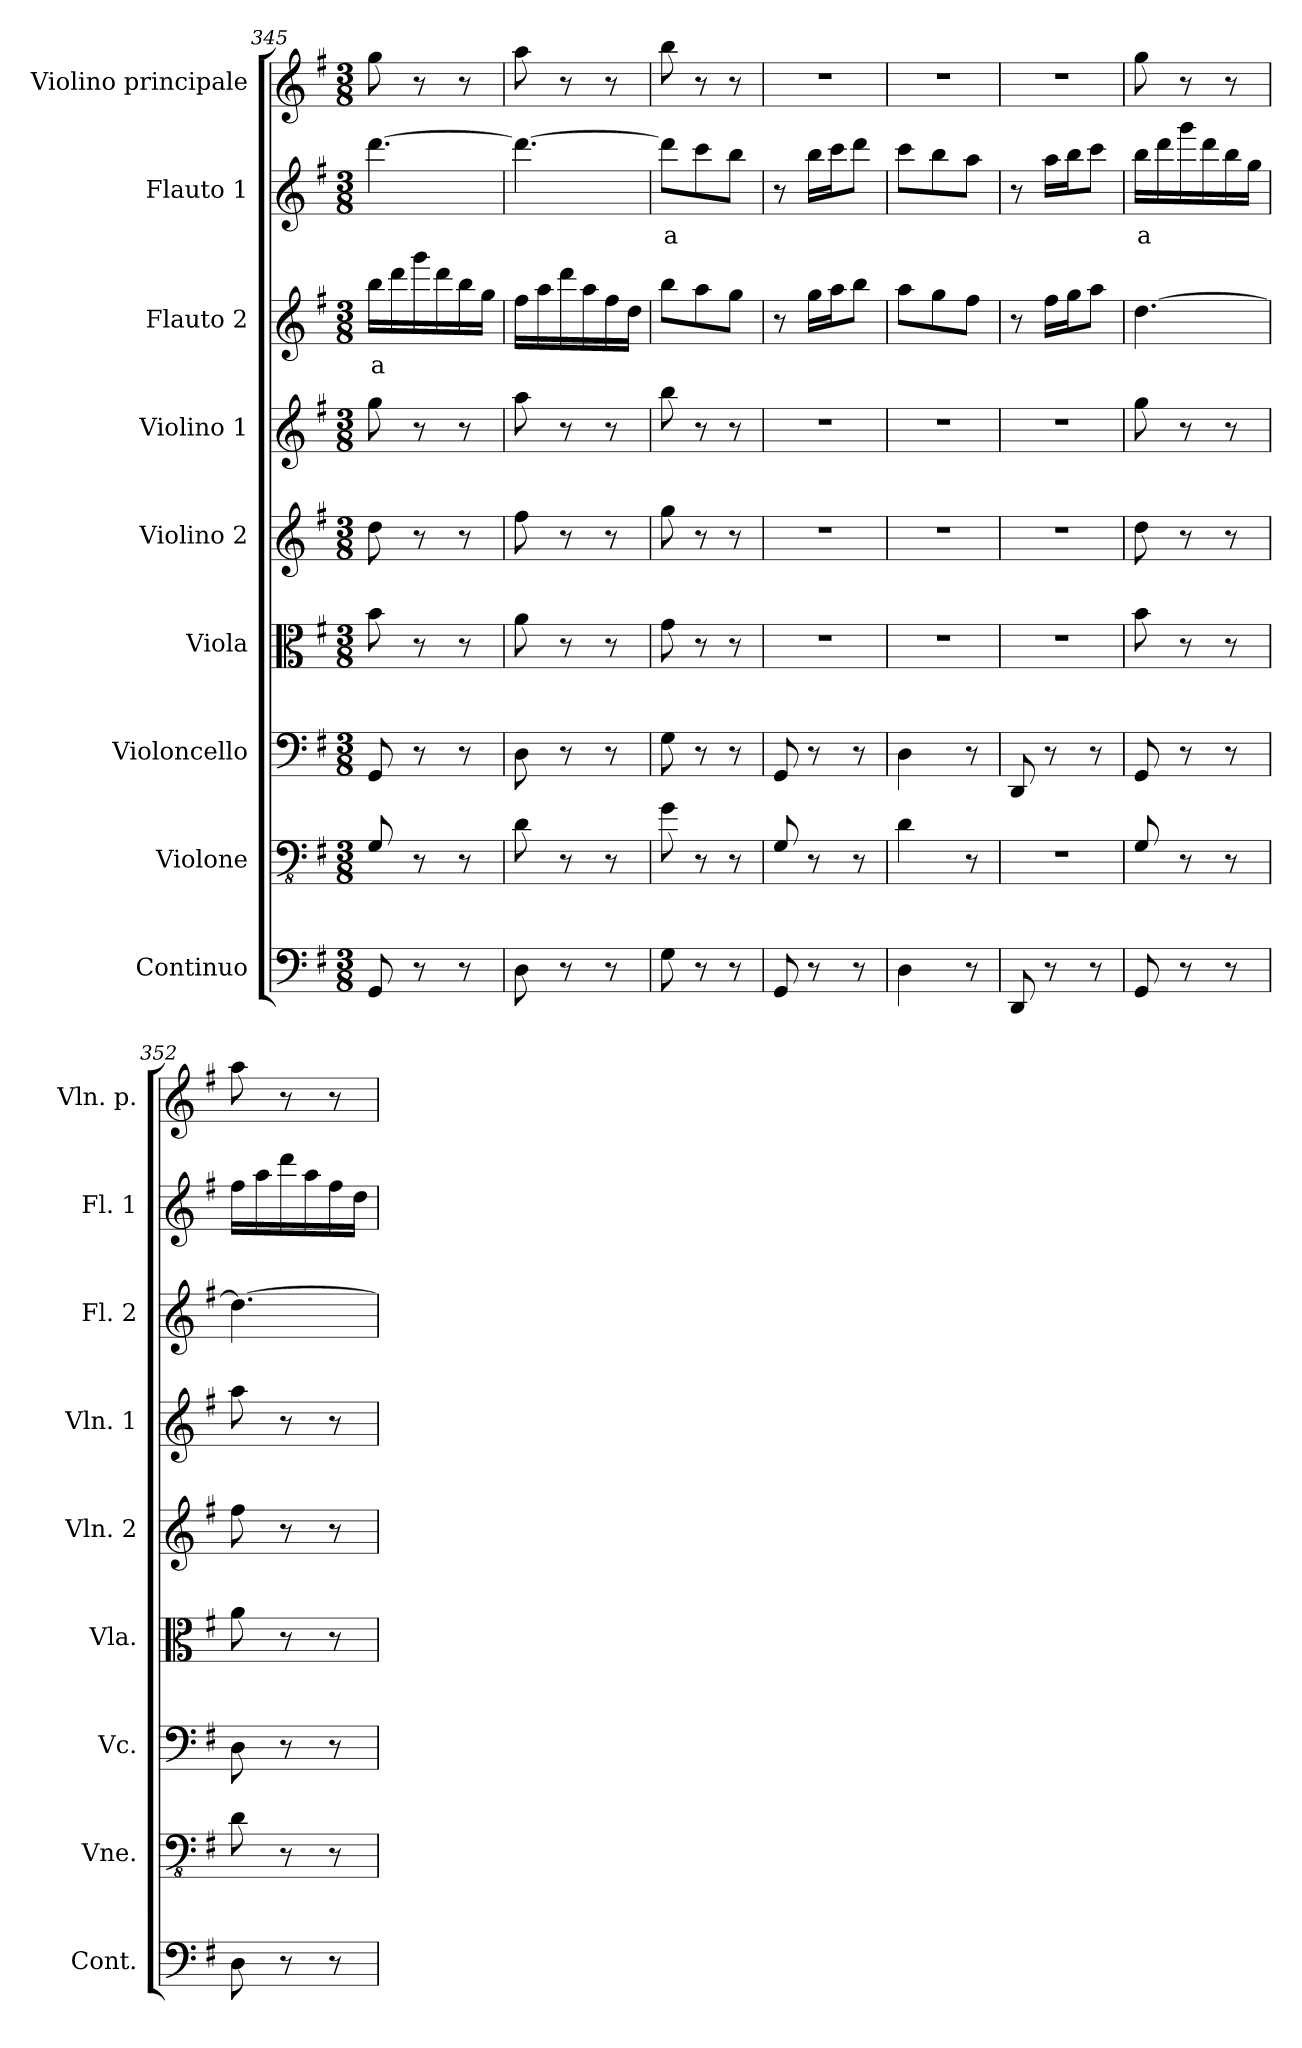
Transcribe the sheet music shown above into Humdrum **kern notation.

**kern	**kern	**kern	**kern	**kern	**kern	**kern	**text	**kern	**text	**kern
*part9	*part8	*part7	*part6	*part5	*part4	*part3	*part3	*part2	*part2	*part1
*staff9	*staff8	*staff7	*staff6	*staff5	*staff4	*staff3	*staff3	*staff2	*staff2	*staff1
*I"Continuo	*I"Violone	*I"Violoncello	*I"Viola	*I"Violino 2	*I"Violino 1	*I"Flauto 2	*	*I"Flauto 1	*	*I"Violino principale
*I'Cont.	*I'Vne.	*I'Vc.	*I'Vla.	*I'Vln. 2	*I'Vln. 1	*I'Fl. 2	*	*I'Fl. 1	*	*I'Vln. p.
*clefF4	*clefFv4	*clefF4	*clefC3	*clefG2	*clefG2	*clefG2	*	*clefG2	*	*clefG2
*	*ITrd7c12	*	*	*	*	*	*	*	*	*
*k[f#]	*k[f#]	*k[f#]	*k[f#]	*k[f#]	*k[f#]	*k[f#]	*	*k[f#]	*	*k[f#]
*M3/8	*M3/8	*M3/8	*M3/8	*M3/8	*M3/8	*M3/8	*	*M3/8	*	*M3/8
=345	=345	=345	=345	=345	=345	=345	=345	=345	=345	=345
!	!	!	!	!	!	!	!LO:LY:color=#FF0000	!	!	!
8GG/	8GGG/	8GG/	8b\	8dd\	8gg\	16bb\LL	a	[4.ddd\	.	8gg\
.	.	.	.	.	.	16ddd\	.	.	.	.
8r	8r	8r	8r	8r	8r	16ggg\	.	.	.	8r
.	.	.	.	.	.	16ddd\	.	.	.	.
8r	8r	8r	8r	8r	8r	16bb\	.	.	.	8r
.	.	.	.	.	.	16gg\JJ	.	.	.	.
=346	=346	=346	=346	=346	=346	=346	=346	=346	=346	=346
8D\	8DD\	8D\	8a\	8ff#\	8aa\	16ff#\LL	.	4.ddd\_	.	8aa\
.	.	.	.	.	.	16aa\	.	.	.	.
8r	8r	8r	8r	8r	8r	16ddd\	.	.	.	8r
.	.	.	.	.	.	16aa\	.	.	.	.
8r	8r	8r	8r	8r	8r	16ff#\	.	.	.	8r
.	.	.	.	.	.	16dd\JJ	.	.	.	.
=347	=347	=347	=347	=347	=347	=347	=347	=347	=347	=347
!	!	!	!	!	!	!	!	!	!LO:LY:color=#FF0000	!
8G\	8GG\	8G\	8g\	8gg\	8bb\	8bb\L	.	8ddd\L]	a	8bb\
8r	8r	8r	8r	8r	8r	8aa\	.	8ccc\	.	8r
8r	8r	8r	8r	8r	8r	8gg\J	.	8bb\J	.	8r
=348	=348	=348	=348	=348	=348	=348	=348	=348	=348	=348
8GG/	8GGG/	8GG/	4.r	4.r	4.r	8r	.	8r	.	4.r
8r	8r	8r	.	.	.	16gg\LL	.	16bb\LL	.	.
.	.	.	.	.	.	16aa\J	.	16ccc\J	.	.
8r	8r	8r	.	.	.	8bb\J	.	8ddd\J	.	.
=349	=349	=349	=349	=349	=349	=349	=349	=349	=349	=349
4D\	4DD\	4D\	4.r	4.r	4.r	8aa\L	.	8ccc\L	.	4.r
.	.	.	.	.	.	8gg\	.	8bb\	.	.
8r	8r	8r	.	.	.	8ff#\J	.	8aa\J	.	.
=350	=350	=350	=350	=350	=350	=350	=350	=350	=350	=350
8DD/	4.r	8DD/	4.r	4.r	4.r	8r	.	8r	.	4.r
8r	.	8r	.	.	.	16ff#\LL	.	16aa\LL	.	.
.	.	.	.	.	.	16gg\J	.	16bb\J	.	.
8r	.	8r	.	.	.	8aa\J	.	8ccc\J	.	.
=351	=351	=351	=351	=351	=351	=351	=351	=351	=351	=351
!	!	!	!	!	!	!	!	!	!LO:LY:color=#FF0000	!
8GG/	8GGG/	8GG/	8b\	8dd\	8gg\	[4.dd\	.	16bb\LL	a	8gg\
.	.	.	.	.	.	.	.	16ddd\	.	.
8r	8r	8r	8r	8r	8r	.	.	16ggg\	.	8r
.	.	.	.	.	.	.	.	16ddd\	.	.
8r	8r	8r	8r	8r	8r	.	.	16bb\	.	8r
.	.	.	.	.	.	.	.	16gg\JJ	.	.
=352	=352	=352	=352	=352	=352	=352	=352	=352	=352	=352
8D\	8DD\	8D\	8a\	8ff#\	8aa\	4.dd\_	.	16ff#\LL	.	8aa\
.	.	.	.	.	.	.	.	16aa\	.	.
8r	8r	8r	8r	8r	8r	.	.	16ddd\	.	8r
.	.	.	.	.	.	.	.	16aa\	.	.
8r	8r	8r	8r	8r	8r	.	.	16ff#\	.	8r
.	.	.	.	.	.	.	.	16dd\JJ	.	.
=	=	=	=	=	=	=	=	=	=	=
*-	*-	*-	*-	*-	*-	*-	*-	*-	*-	*-
